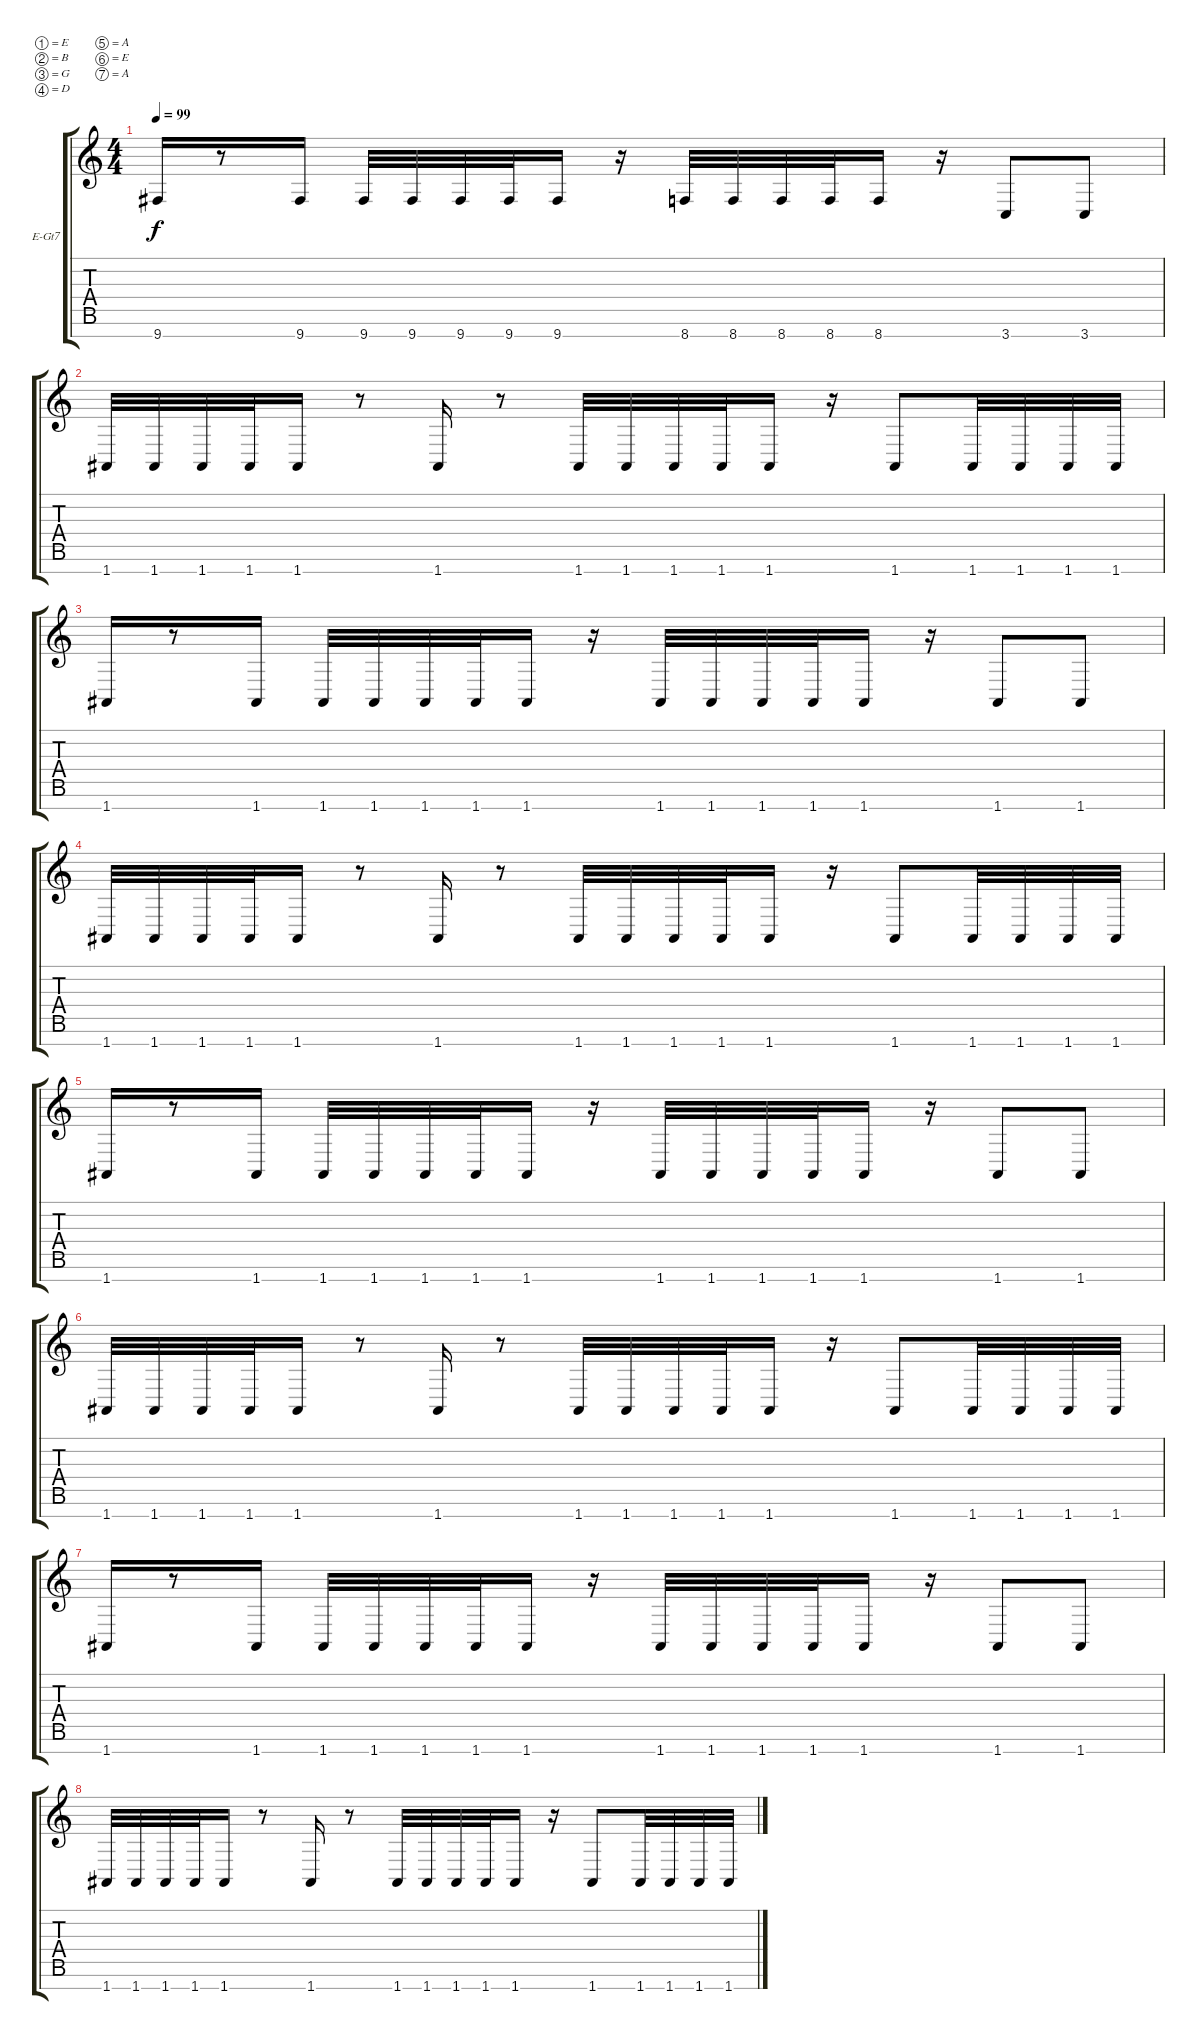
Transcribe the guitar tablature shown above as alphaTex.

\defaultSystemsLayout 4
\bracketExtendMode groupsimilarinstruments
\firstSystemTrackNameOrientation horizontal
\otherSystemsTrackNameOrientation horizontal
\track ("Electric Guitar" "E-Gt7") {instrument distortionguitar}
\staff {score tabs}
\tuning (E4 B3 G3 D3 A2 E2 A1)
\ts (4 4)
\tempo 99
\clef g2
\ks c
9.7.16{dy f} r.8 9.7.16 9.7.32 9.7.32 9.7.32 9.7.32 9.7.16 r.16 8.7.32 8.7.32 8.7.32 8.7.32 8.7.16 r.16 3.7.8 3.7.8 |
1.7.32 1.7.32 1.7.32 1.7.32 1.7.16 r.8 1.7.16 r.8 1.7.32 1.7.32 1.7.32 1.7.32 1.7.16 r.16 1.7.8 1.7.32 1.7.32 1.7.32 1.7.32 |
1.7.16 r.8 1.7.16 1.7.32 1.7.32 1.7.32 1.7.32 1.7.16 r.16 1.7.32 1.7.32 1.7.32 1.7.32 1.7.16 r.16 1.7.8 1.7.8 |
1.7.32 1.7.32 1.7.32 1.7.32 1.7.16 r.8 1.7.16 r.8 1.7.32 1.7.32 1.7.32 1.7.32 1.7.16 r.16 1.7.8 1.7.32 1.7.32 1.7.32 1.7.32 |
1.7.16 r.8 1.7.16 1.7.32 1.7.32 1.7.32 1.7.32 1.7.16 r.16 1.7.32 1.7.32 1.7.32 1.7.32 1.7.16 r.16 1.7.8 1.7.8 |
1.7.32 1.7.32 1.7.32 1.7.32 1.7.16 r.8 1.7.16 r.8 1.7.32 1.7.32 1.7.32 1.7.32 1.7.16 r.16 1.7.8 1.7.32 1.7.32 1.7.32 1.7.32 |
1.7.16 r.8 1.7.16 1.7.32 1.7.32 1.7.32 1.7.32 1.7.16 r.16 1.7.32 1.7.32 1.7.32 1.7.32 1.7.16 r.16 1.7.8 1.7.8 |
1.7.32 1.7.32 1.7.32 1.7.32 1.7.16 r.8 1.7.16 r.8 1.7.32 1.7.32 1.7.32 1.7.32 1.7.16 r.16 1.7.8 1.7.32 1.7.32 1.7.32 1.7.32
